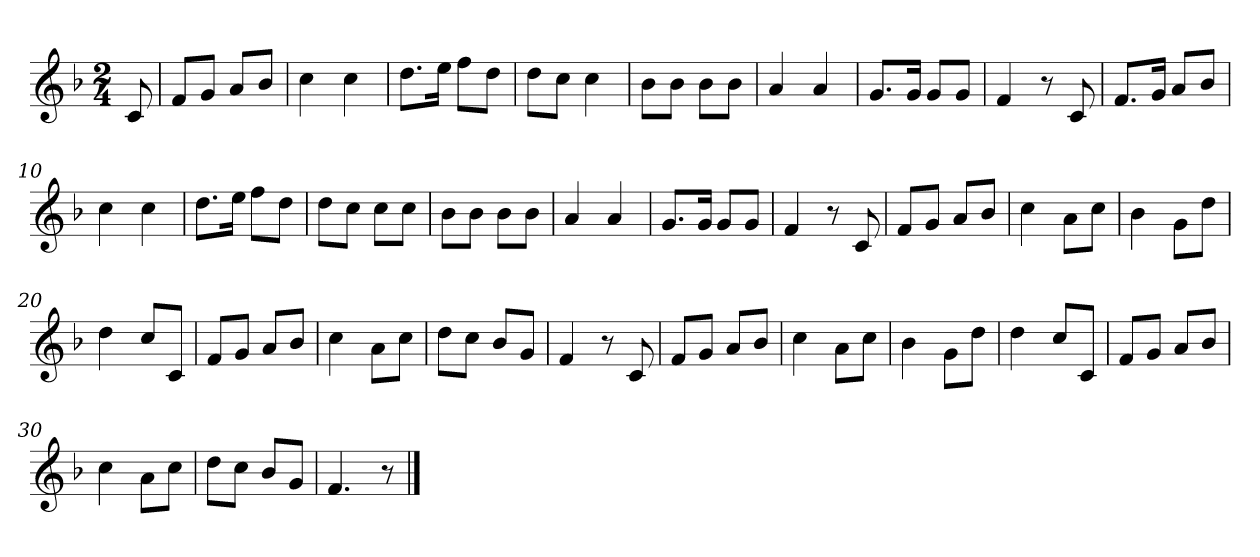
**kern
*part1
*staff1
*k[b-]
*M2/4
*MM120
=
8c
=1
8fL
8gJ
8aL
8b-J
=2
4cc
4cc
=3
8.ddL
16eeJk
8ffL
8ddJ
=4
8ddL
8ccJ
4cc
=5
8b-L
8b-J
8b-L
8b-J
=6
4a
4a
=7
8.gL
16gJk
8gL
8gJ
=8
4f
8r
8c
=9
8.fL
16gJk
8aL
8b-J
=10
4cc
4cc
=11
8.ddL
16eeJk
8ffL
8ddJ
=12
8ddL
8ccJ
8ccL
8ccJ
=13
8b-L
8b-J
8b-L
8b-J
=14
4a
4a
=15
8.gL
16gJk
8gL
8gJ
=16
4f
8r
8c
=17
8fL
8gJ
8aL
8b-J
=18
4cc
8aL
8ccJ
=19
4b-
8gL
8ddJ
=20
4dd
8ccL
8cJ
=21
8fL
8gJ
8aL
8b-J
=22
4cc
8aL
8ccJ
=23
8ddL
8ccJ
8b-L
8gJ
=24
4f
8r
8c
=25
8fL
8gJ
8aL
8b-J
=26
4cc
8aL
8ccJ
=27
4b-
8gL
8ddJ
=28
4dd
8ccL
8cJ
=29
8fL
8gJ
8aL
8b-J
=30
4cc
8aL
8ccJ
=31
8ddL
8ccJ
8b-L
8gJ
=32
4.f
8r
==
*-
